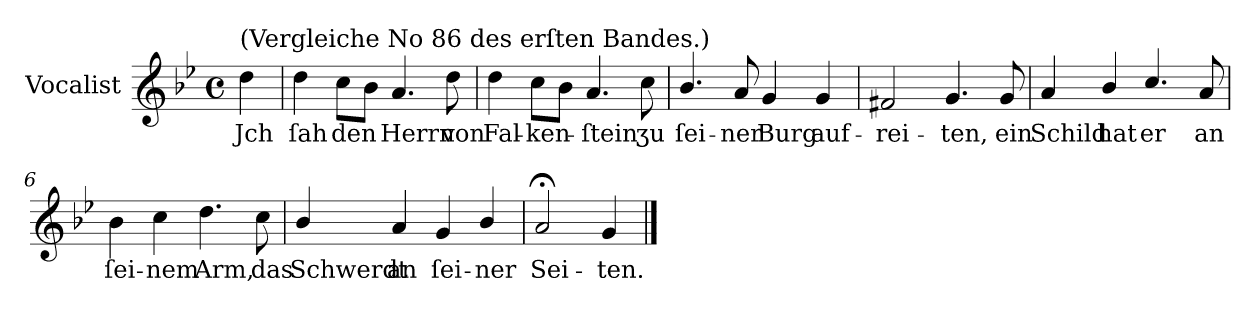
**kern	**text
*part1	*part1
*staff1	*staff1
*I"Vocalist	*
*k[b-e-]	*
*g:	*
*M4/4	*
*met(c)	*
=	=
!LO:TX:a:t=(Vergleiche No 86 des erſten Bandes.)	!
4dd	Jch
=1	=1
4dd	ſah
8ccL	den
8b-J	.
4.a	Herrn
8dd	von
=2	=2
4dd	Fal-
8ccL	-ken-
8b-J	.
4.a	-ſtein
8cc	ʒu
=3	=3
4.b-/	ſei-
8a	-ner
4g	Burg
4g	auf-
=4	=4
2f#X	-rei-
4.g	-ten,
8g	ein
=5	=5
4a	Schild
4b-/	hat
4.cc/	er
8a	an
=6	=6
4b-	ſei-
4cc	-nem
4.dd	Arm,
8cc	das
=7	=7
4b-/	Schwerdt
4a	an
4g	ſei-
4b-/	-ner
=8	=8
2a;<	Sei-
4g	-ten.
==	==
*-	*-
